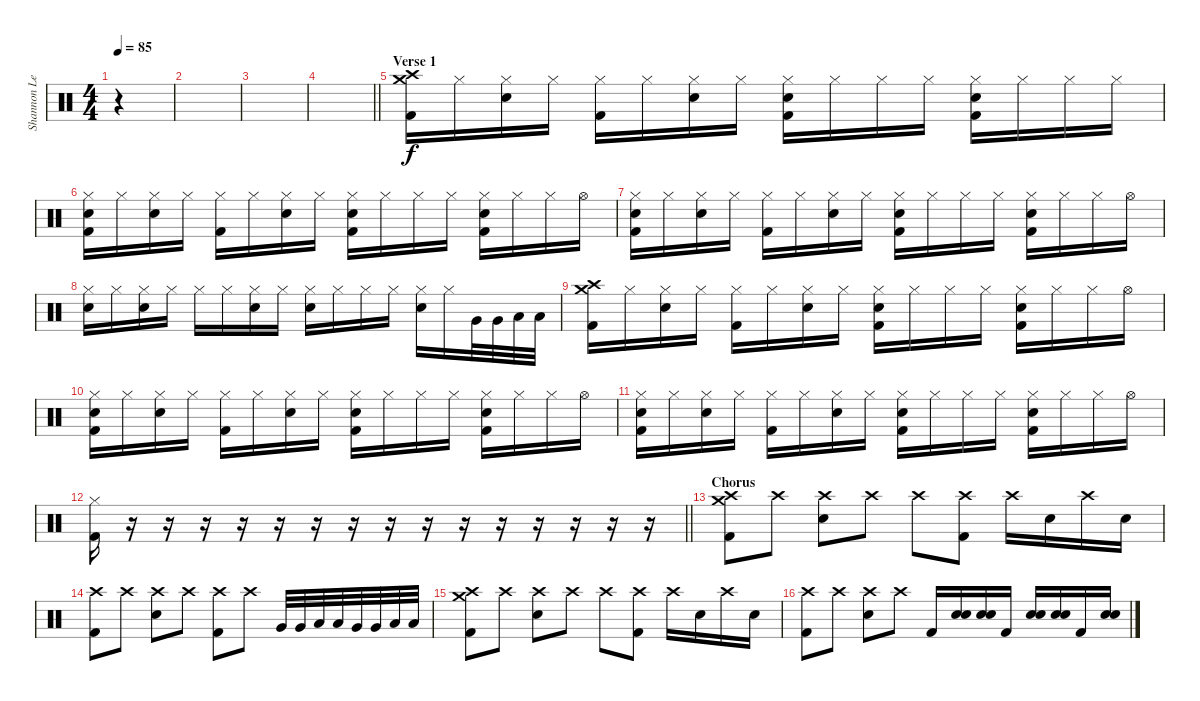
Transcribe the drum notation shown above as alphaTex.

\track ("Shannon Leto (Percussion)" "Shannon Le") {instrument percussion}
\staff {score}
\articulation defaults
\ts (4 4)
\tempo 85
\clef neutral
\ks c
r.4{dy f} |
|
|
\barLineRight lightlight
|
\section ("" "Verse 1")
("Crash high (hit)" "Crash medium (hit)" "Kick (hit) 2").16 "Hi-Hat (closed)".16 ("Hi-Hat (closed)" "Electric Snare (hit)").16 "Hi-Hat (closed)".16 ("Hi-Hat (closed)" "Kick (hit) 2").16 "Hi-Hat (closed)".16 ("Hi-Hat (closed)" "Electric Snare (hit)").16 "Hi-Hat (closed)".16 ("Hi-Hat (closed)" "Electric Snare (hit)" "Kick (hit) 2").16 "Hi-Hat (closed)".16 "Hi-Hat (closed)".16 "Hi-Hat (closed)".16 ("Hi-Hat (closed)" "Electric Snare (hit)" "Kick (hit) 2").16 "Hi-Hat (closed)".16 "Hi-Hat (closed)".16 "Hi-Hat (closed)".16 |
("Hi-Hat (closed)" "Electric Snare (hit)" "Kick (hit) 2").16 "Hi-Hat (closed)".16 ("Hi-Hat (closed)" "Electric Snare (hit)").16 "Hi-Hat (closed)".16 ("Hi-Hat (closed)" "Kick (hit) 2").16 "Hi-Hat (closed)".16 ("Hi-Hat (closed)" "Electric Snare (hit)").16 "Hi-Hat (closed)".16 ("Hi-Hat (closed)" "Electric Snare (hit)" "Kick (hit) 2").16 "Hi-Hat (closed)".16 "Hi-Hat (closed)".16 "Hi-Hat (closed)".16 ("Hi-Hat (closed)" "Electric Snare (hit)" "Kick (hit) 2").16 "Hi-Hat (closed)".16 "Hi-Hat (closed)".16 "Hi-Hat (open)".16 |
("Hi-Hat (closed)" "Electric Snare (hit)" "Kick (hit) 2").16 "Hi-Hat (closed)".16 ("Hi-Hat (closed)" "Electric Snare (hit)").16 "Hi-Hat (closed)".16 ("Hi-Hat (closed)" "Kick (hit) 2").16 "Hi-Hat (closed)".16 ("Hi-Hat (closed)" "Electric Snare (hit)").16 "Hi-Hat (closed)".16 ("Hi-Hat (closed)" "Electric Snare (hit)" "Kick (hit) 2").16 "Hi-Hat (closed)".16 "Hi-Hat (closed)".16 "Hi-Hat (closed)".16 ("Hi-Hat (closed)" "Electric Snare (hit)" "Kick (hit) 2").16 "Hi-Hat (closed)".16 "Hi-Hat (closed)".16 "Hi-Hat (open)".16 |
("Hi-Hat (closed)" "Electric Snare (hit)").16 "Hi-Hat (closed)".16 ("Hi-Hat (closed)" "Electric Snare (hit)").16 "Hi-Hat (closed)".16 "Hi-Hat (closed)".16 "Hi-Hat (closed)".16 ("Hi-Hat (closed)" "Electric Snare (hit)").16 "Hi-Hat (closed)".16 ("Hi-Hat (closed)" "Electric Snare (hit)").16 "Hi-Hat (closed)".16 "Hi-Hat (closed)".16 "Hi-Hat (closed)".16 ("Hi-Hat (closed)" "Electric Snare (hit)").16 "Hi-Hat (closed)".16 "Very Low Tom (hit)".32 "Very Low Tom (hit)".32 "Low Tom (hit)".32 "Low Tom (hit)".32 |
("Crash high (hit)" "Crash medium (hit)" "Kick (hit) 2").16 "Hi-Hat (closed)".16 ("Hi-Hat (closed)" "Electric Snare (hit)").16 "Hi-Hat (closed)".16 ("Hi-Hat (closed)" "Kick (hit) 2").16 "Hi-Hat (closed)".16 ("Hi-Hat (closed)" "Electric Snare (hit)").16 "Hi-Hat (closed)".16 ("Hi-Hat (closed)" "Electric Snare (hit)" "Kick (hit) 2").16 "Hi-Hat (closed)".16 "Hi-Hat (closed)".16 "Hi-Hat (closed)".16 ("Hi-Hat (closed)" "Electric Snare (hit)" "Kick (hit) 2").16 "Hi-Hat (closed)".16 "Hi-Hat (closed)".16 "Hi-Hat (open)".16 |
("Hi-Hat (closed)" "Electric Snare (hit)" "Kick (hit) 2").16 "Hi-Hat (closed)".16 ("Hi-Hat (closed)" "Electric Snare (hit)").16 "Hi-Hat (closed)".16 ("Hi-Hat (closed)" "Kick (hit) 2").16 "Hi-Hat (closed)".16 ("Hi-Hat (closed)" "Electric Snare (hit)").16 "Hi-Hat (closed)".16 ("Hi-Hat (closed)" "Electric Snare (hit)" "Kick (hit) 2").16 "Hi-Hat (closed)".16 "Hi-Hat (closed)".16 "Hi-Hat (closed)".16 ("Hi-Hat (closed)" "Electric Snare (hit)" "Kick (hit) 2").16 "Hi-Hat (closed)".16 "Hi-Hat (closed)".16 "Hi-Hat (open)".16 |
("Hi-Hat (closed)" "Electric Snare (hit)" "Kick (hit) 2").16 "Hi-Hat (closed)".16 ("Hi-Hat (closed)" "Electric Snare (hit)").16 "Hi-Hat (closed)".16 ("Hi-Hat (closed)" "Kick (hit) 2").16 "Hi-Hat (closed)".16 ("Hi-Hat (closed)" "Electric Snare (hit)").16 "Hi-Hat (closed)".16 ("Hi-Hat (closed)" "Electric Snare (hit)" "Kick (hit) 2").16 "Hi-Hat (closed)".16 "Hi-Hat (closed)".16 "Hi-Hat (closed)".16 ("Hi-Hat (closed)" "Electric Snare (hit)" "Kick (hit) 2").16 "Hi-Hat (closed)".16 "Hi-Hat (closed)".16 "Hi-Hat (open)".16 |
\barLineRight lightlight
("Hi-Hat (closed)" "Kick (hit) 2").16 r.16 r.16 r.16 r.16 r.16 r.16 r.16 r.16 r.16 r.16 r.16 r.16 r.16 r.16 r.16 |
\section ("" "Chorus")
("Crash high (hit)" "Crash medium (hit)" "Kick (hit) 2").8 "Crash high (hit)".8 ("Crash high (hit)" "Electric Snare (hit)").8 "Crash high (hit)".8 "Crash high (hit)".8 ("Crash high (hit)" "Kick (hit) 2").8 "Crash high (hit)".16 "Electric Snare (hit)".16 "Crash high (hit)".16 "Electric Snare (hit)".16 |
("Crash high (hit)" "Kick (hit) 2").8 "Crash high (hit)".8 ("Crash high (hit)" "Electric Snare (hit)").8 "Crash high (hit)".8 ("Crash high (hit)" "Kick (hit) 2").8 "Crash high (hit)".8 "Very Low Tom (hit)".32 "Very Low Tom (hit)".32 "Low Tom (hit)".32 "Low Tom (hit)".32 "Very Low Tom (hit)".32 "Very Low Tom (hit)".32 "Low Floor Tom (hit)".32 "Low Floor Tom (hit)".32 |
("Crash high (hit)" "Crash medium (hit)" "Kick (hit) 2").8 "Crash high (hit)".8 ("Crash high (hit)" "Electric Snare (hit)").8 "Crash high (hit)".8 "Crash high (hit)".8 ("Crash high (hit)" "Kick (hit) 2").8 "Crash high (hit)".16 "Electric Snare (hit)".16 "Crash high (hit)".16 "Electric Snare (hit)".16 |
("Crash high (hit)" "Kick (hit) 2").8 "Crash high (hit)".8 ("Crash high (hit)" "Electric Snare (hit)").8 "Crash high (hit)".8 "Kick (hit) 2".16 ("Electric Snare (hit)" "Electric Snare (hit)").16 ("Electric Snare (hit)" "Electric Snare (hit)").16 "Kick (hit) 2".16 ("Electric Snare (hit)" "Electric Snare (hit)").16 ("Electric Snare (hit)" "Electric Snare (hit)").16 "Kick (hit) 2".16 ("Electric Snare (hit)" "Electric Snare (hit)").16
